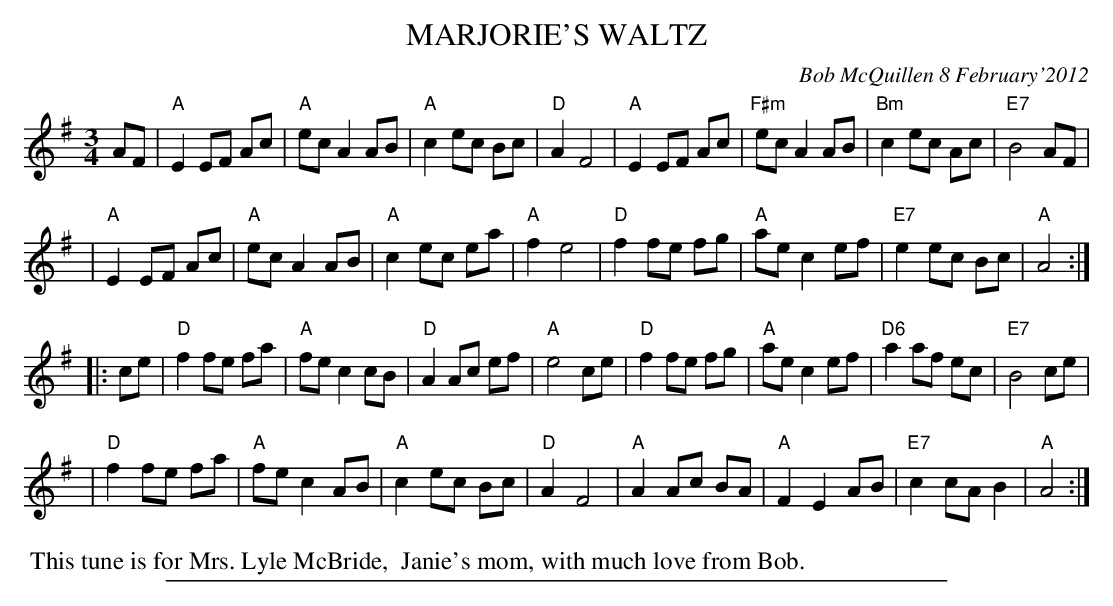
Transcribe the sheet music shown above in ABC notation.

X:1
T: MARJORIE'S WALTZ
C: Bob McQuillen 8 February'2012
M: 3/4
L: 1/8
K: G
AF \
| "A"E2 EF Ac | "A"ec A2 AB | "A"c2 ec Bc | "D"A2 F4 \
| "A"E2 EF Ac | "F#m"ec A2 AB| "Bm"c2 ec Ac | "E7"B4 AF |
| "A"E2 EF Ac | "A"ec A2 AB | "A"c2 ec ea | "A"f2 e4 \
| "D"f2 fe fg | "A"ae c2 ef | "E7"e2 ec Bc | "A"A4 :|
|: ce \
| "D"f2 fe fa | "A"fe c2 cB | "D"A2 Ac ef | "A"e4 ce \
| "D"f2 fe fg | "A"ae c2 ef | "D6"a2 af ec | "E7"B4 ce |
| "D"f2 fe fa | "A"fe c2 AB | "A"c2 ec Bc | "D"A2 F4 \
| "A"A2 Ac BA | "A"F2 E2 AB | "E7"c2 cA B2 | "A"A4 :|
